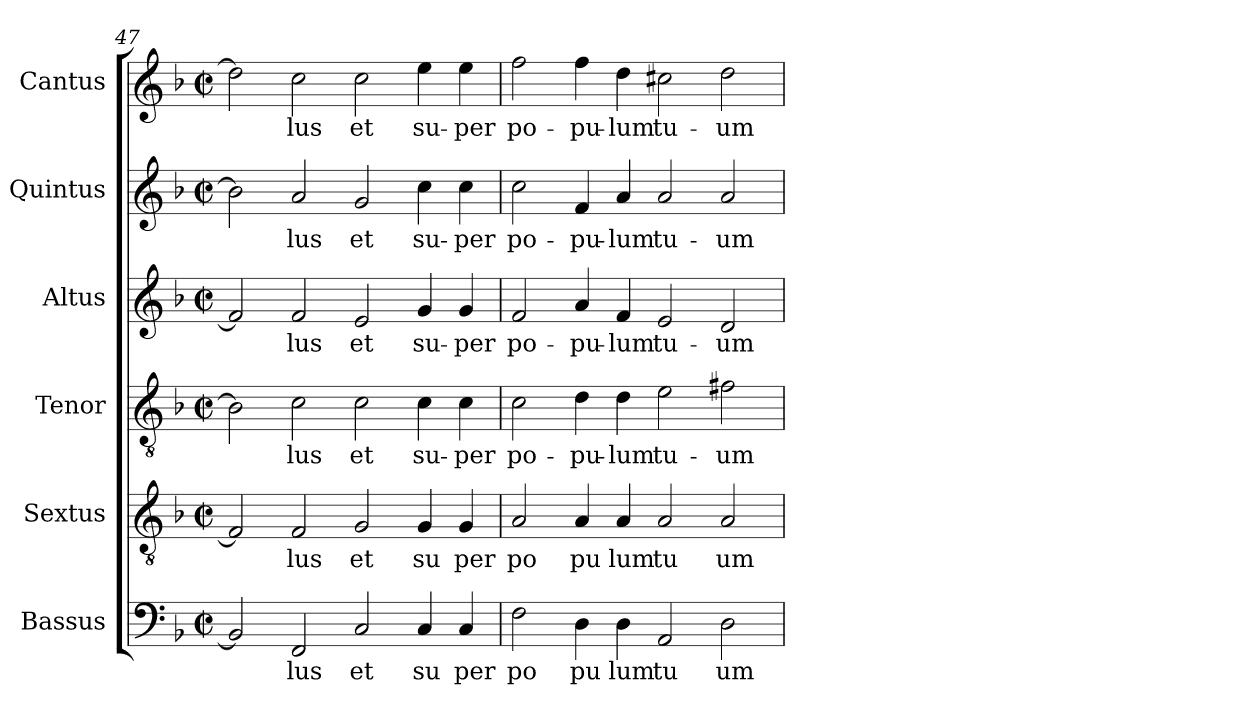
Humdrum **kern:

**kern	**text	**kern	**text	**kern	**text	**kern	**text	**kern	**text	**kern	**text
*part6	*part6	*part5	*part5	*part4	*part4	*part3	*part3	*part2	*part2	*part1	*part1
*staff6	*staff6	*staff5	*staff5	*staff4	*staff4	*staff3	*staff3	*staff2	*staff2	*staff1	*staff1
*I"Bassus	*	*I"Sextus	*	*I"Tenor	*	*I"Altus	*	*I"Quintus	*	*I"Cantus	*
*clefF4	*	*clefGv2	*	*clefGv2	*	*clefG2	*	*clefG2	*	*clefG2	*
*k[b-]	*	*k[b-]	*	*k[b-]	*	*k[b-]	*	*k[b-]	*	*k[b-]	*
*F:	*	*F:	*	*F:	*	*F:	*	*F:	*	*F:	*
*M2/2	*	*M2/2	*	*M2/2	*	*M2/2	*	*M2/2	*	*M2/2	*
*met(c|)	*	*met(c|)	*	*met(c|)	*	*met(c|)	*	*met(c|)	*	*met(c|)	*
=47	=47	=47	=47	=47	=47	=47	=47	=47	=47	=47	=47
2BB-/]	.	2F/]	.	2B-\]	.	2f/]	.	2b-\]	.	2dd\]	.
!	!LO:LY:b:cj	!	!LO:LY:b:cj	!	!LO:LY:b:cj	!	!LO:LY:b:cj	!	!LO:LY:b:cj	!	!LO:LY:b:cj
2FF/	lus	2F/	lus	2c\	-lus	2f/	-lus	2a/	-lus	2cc\	-lus
!	!LO:LY:b:cj	!	!LO:LY:b:cj	!	!LO:LY:b:cj	!	!LO:LY:b:cj	!	!LO:LY:b:cj	!	!LO:LY:b:cj
2C/	et	2G/	et	2c\	et	2e/	et	2g/	et	2cc\	et
!	!LO:LY:b:cj	!	!LO:LY:b:cj	!	!LO:LY:b:cj	!	!LO:LY:b:cj	!	!LO:LY:b:cj	!	!LO:LY:b:cj
4C/	su	4G/	su	4c\	su-	4g/	su-	4cc\	su-	4ee\	su-
!	!LO:LY:b:cj	!	!LO:LY:b:cj	!	!LO:LY:b:cj	!	!LO:LY:b:cj	!	!LO:LY:b:cj	!	!LO:LY:b:cj
4C/	per	4G/	per	4c\	-per	4g/	-per	4cc\	-per	4ee\	-per
=48	=48	=48	=48	=48	=48	=48	=48	=48	=48	=48	=48
!	!LO:LY:b:cj	!	!LO:LY:b:cj	!	!LO:LY:b:cj	!	!LO:LY:b:cj	!	!LO:LY:b:cj	!	!LO:LY:b:cj
2F\	po	2A/	po	2c\	po-	2f/	po-	2cc\	po-	2ff\	po-
!	!LO:LY:b:cj	!	!LO:LY:b:cj	!	!LO:LY:b:cj	!	!LO:LY:b:cj	!	!LO:LY:b:cj	!	!LO:LY:b:cj
4D\	pu	4A/	pu	4d\	-pu-	4a/	-pu-	4f/	-pu-	4ff\	-pu-
!	!LO:LY:b:cj	!	!LO:LY:b:cj	!	!LO:LY:b:cj	!	!LO:LY:b:cj	!	!LO:LY:b:cj	!	!LO:LY:b:cj
4D\	lum	4A/	lum	4d\	-lum	4f/	-lum	4a/	-lum	4dd\	-lum
!	!LO:LY:b:cj	!	!LO:LY:b:cj	!	!LO:LY:b:cj	!	!LO:LY:b:cj	!	!LO:LY:b:cj	!	!LO:LY:b:cj
2AA/	tu	2A/	tu	2e\	tu-	2e/	tu-	2a/	tu-	2cc#X\	tu-
!	!LO:LY:b:cj	!	!LO:LY:b:cj	!	!LO:LY:b:cj	!	!LO:LY:b:cj	!	!LO:LY:b:cj	!	!LO:LY:b:cj
2D\	um	2A/	um	2f#X\	-um	2d/	-um	2a/	-um	2dd\	-um
=	=	=	=	=	=	=	=	=	=	=	=
*-	*-	*-	*-	*-	*-	*-	*-	*-	*-	*-	*-
